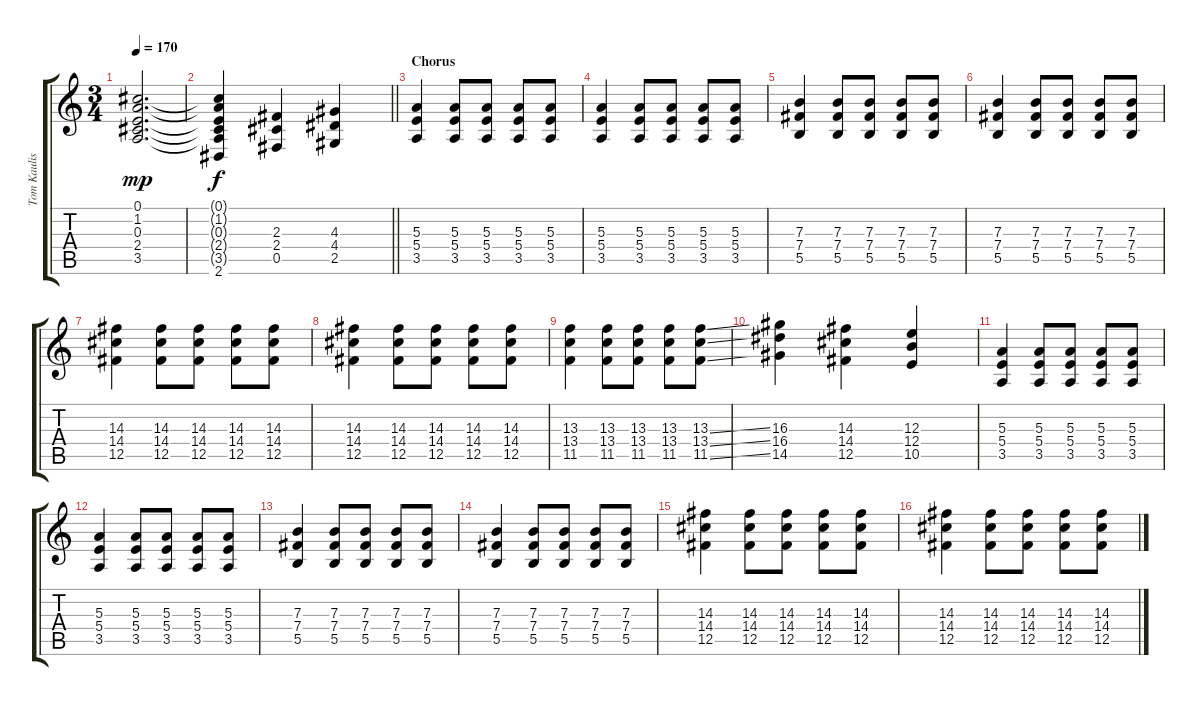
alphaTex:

\track ("Tom Kaulist [ guitare ]" "Tom Kaulis") {instrument electricguitarclean}
\staff {score tabs}
\tuning (Db4 Ab3 E3 B2 Gb2 Db2) {hide}
\ts (3 4)
\tempo 170
\clef g2
\ks c
(0.1 1.2 0.3 2.4 3.5).2{d dy mp} |
\barLineRight lightlight
(0.1{t} 1.2{t} 0.3{t} 2.4{t} 3.5{t} 2.6).4{dy f} (2.3 2.4 0.5).4{volume 16 instrument distortionguitar} (4.3 4.4 2.5).4 |
\section ("" "Chorus")
(5.3 5.4 3.5).4 (5.3 5.4 3.5).8 (5.3 5.4 3.5).8 (5.3 5.4 3.5).8 (5.3 5.4 3.5).8 |
(5.3 5.4 3.5).4 (5.3 5.4 3.5).8 (5.3 5.4 3.5).8 (5.3 5.4 3.5).8 (5.3 5.4 3.5).8 |
(7.3 7.4 5.5).4 (7.3 7.4 5.5).8 (7.3 7.4 5.5).8 (7.3 7.4 5.5).8 (7.3 7.4 5.5).8 |
(7.3 7.4 5.5).4 (7.3 7.4 5.5).8 (7.3 7.4 5.5).8 (7.3 7.4 5.5).8 (7.3 7.4 5.5).8 |
(14.3 14.4 12.5).4 (14.3 14.4 12.5).8 (14.3 14.4 12.5).8 (14.3 14.4 12.5).8 (14.3 14.4 12.5).8 |
(14.3 14.4 12.5).4 (14.3 14.4 12.5).8 (14.3 14.4 12.5).8 (14.3 14.4 12.5).8 (14.3 14.4 12.5).8 |
(13.3 13.4 11.5).4 (13.3 13.4 11.5).8 (13.3 13.4 11.5).8 (13.3 13.4 11.5).8 (13.3{ss} 13.4{ss} 11.5{ss}).8 |
(16.3 16.4 14.5).4 (14.3 14.4 12.5).4 (12.3 12.4 10.5).4 |
(5.3 5.4 3.5).4 (5.3 5.4 3.5).8 (5.3 5.4 3.5).8 (5.3 5.4 3.5).8 (5.3 5.4 3.5).8 |
(5.3 5.4 3.5).4 (5.3 5.4 3.5).8 (5.3 5.4 3.5).8 (5.3 5.4 3.5).8 (5.3 5.4 3.5).8 |
(7.3 7.4 5.5).4 (7.3 7.4 5.5).8 (7.3 7.4 5.5).8 (7.3 7.4 5.5).8 (7.3 7.4 5.5).8 |
(7.3 7.4 5.5).4 (7.3 7.4 5.5).8 (7.3 7.4 5.5).8 (7.3 7.4 5.5).8 (7.3 7.4 5.5).8 |
(14.3 14.4 12.5).4 (14.3 14.4 12.5).8 (14.3 14.4 12.5).8 (14.3 14.4 12.5).8 (14.3 14.4 12.5).8 |
(14.3 14.4 12.5).4 (14.3 14.4 12.5).8 (14.3 14.4 12.5).8 (14.3 14.4 12.5).8 (14.3 14.4 12.5).8
